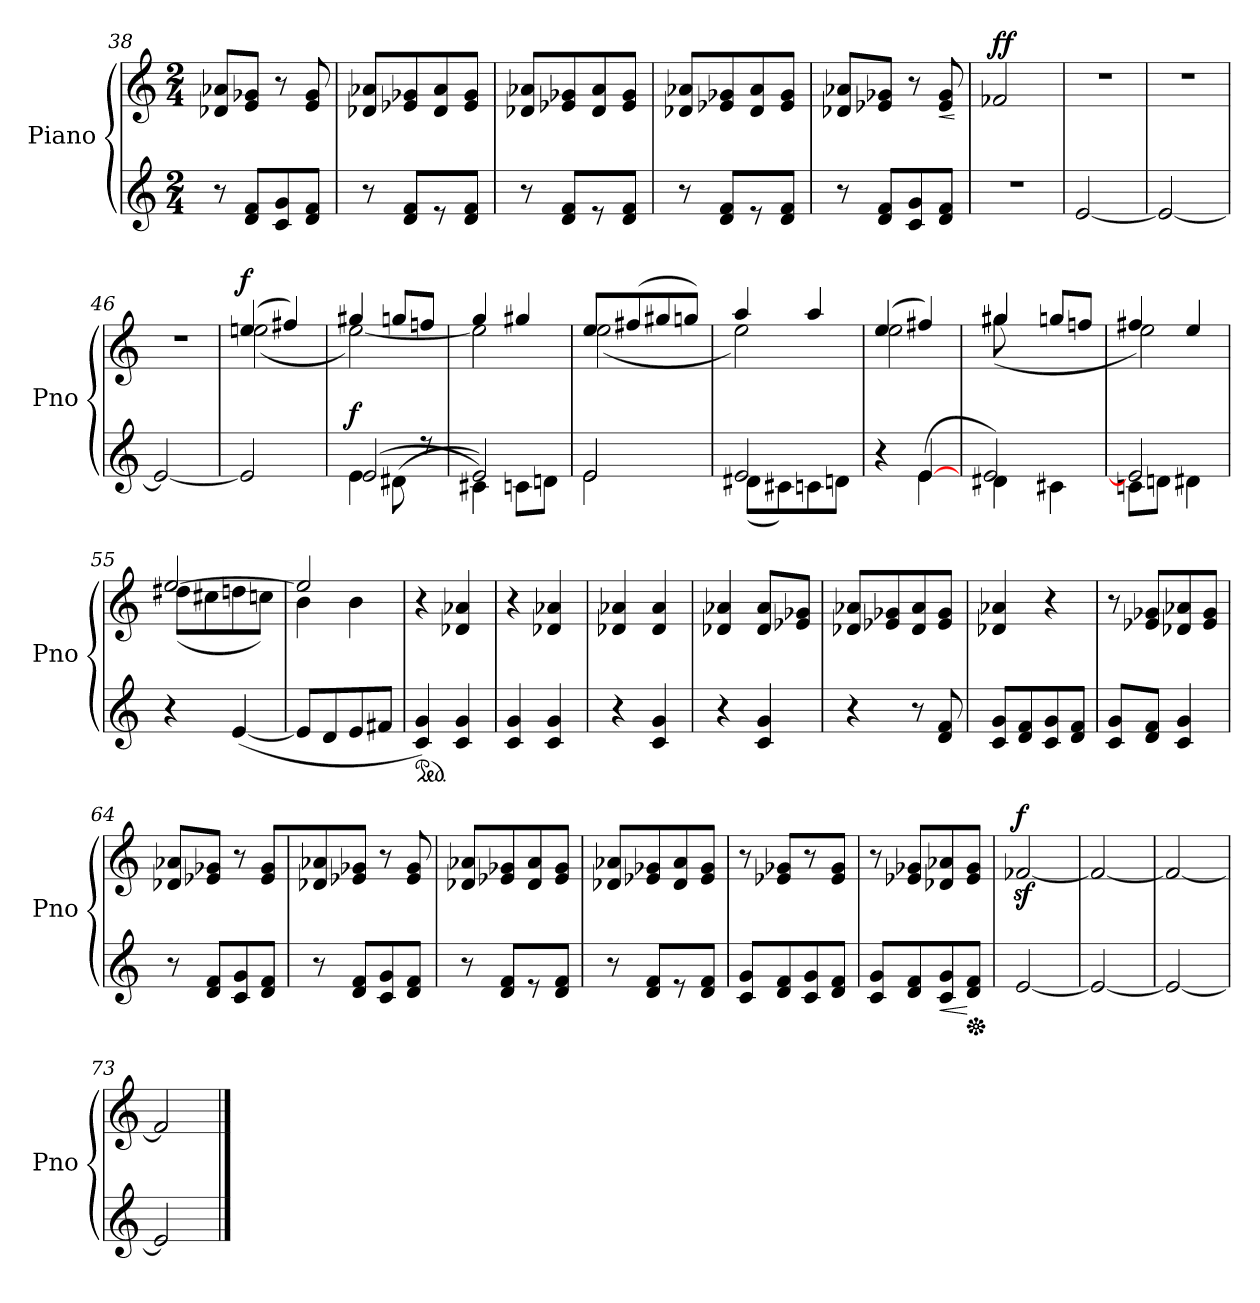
**kern	**dynam	**kern	**dynam
*part2	*part2	*part1	*part1
*staff2	*staff2	*staff1	*staff1
*I"Piano	*	*I"Piano	*
*I'Pno	*	*I'Pno	*
*clefG2	*	*clefG2	*
*M2/4	*	*M2/4	*
=38	=38	=38	=38
8r	.	8d-X/ 8a-X/	.
8d/ 8f/L	.	8e/ 8g-X/J	.
8c/ 8g/	.	8r	.
8d/ 8f/J	.	8e/ 8g-/	.
=39	=39	=39	=39
8r	.	8d-X/ 8a-X/L	.
8d/ 8f/L	.	8e-X/ 8g-X/	.
8r	.	8d-/ 8a-/	.
8d/ 8f/J	.	8e-/ 8g-/J	.
=40	=40	=40	=40
8r	.	8d-X/ 8a-X/L	.
8d/ 8f/L	.	8e-X/ 8g-X/	.
8r	.	8d-/ 8a-/	.
8d/ 8f/J	.	8e-/ 8g-/J	.
=41	=41	=41	=41
8r	.	8d-X/ 8a-X/L	.
8d/ 8f/L	.	8e-X/ 8g-X/	.
8r	.	8d-/ 8a-/	.
8d/ 8f/J	.	8e-/ 8g-/J	.
=42	=42	=42	=42
8r	.	8d-X/ 8a-X/L	.
8d/ 8f/L	.	8e-X/ 8g-X/J	.
8c/ 8g/	.	8r	.
!	!	!	!LO:HP:b
8d/ 8f/J	.	8e-/ 8g-/	<
.	.	.	[
!!LO:LB:g=z
=43	=43	=43	=43
!LO:N:vis=1	!	!	!LO:DY:a
2r	.	2f-X/	ff
=44	=44	=44	=44
!	!	!LO:N:vis=1	!
[2e/	.	2r	.
=45	=45	=45	=45
!	!	!LO:N:vis=1	!
2e/_	.	2r	.
=46	=46	=46	=46
!	!	!LO:N:vis=1	!
2e/_	.	2r	.
=47	=47	=47	=47
*	*	*MM70	*
*	*	*^	*
!	!	!	!	!LO:DY:a
2e/]	.	(4ee/	(2een\	f
.	.	4ff#X/)	.	.
=48	=48	=48	=48	=48
*^	*	*	*	*
!	!	!LO:DY:a	!	!	!
4e\	(2e/	f	4gg#X/	[2ee\)	.
(8d#X\	.	.	8ggn/L	.	.
8r	.	.	8ffn/J	.	.
=49	=49	=49	=49	=49	=49
2e/)	4c#X\)	.	4gg/	2ee\]	.
.	8cn\L	.	4gg#X/	.	.
.	8dn\J	.	.	.	.
=50	=50	=50	=50	=50	=50
2e\	2e/	.	8ee/L	(2ee\	.
.	.	.	(8ff#X/J	.	.
.	.	.	8gg#X/J	.	.
.	.	.	8ggn/J)	.	.
=51	=51	=51	=51	=51	=51
2e/	(8d#X\L	.	4aa/	2ee\)	.
.	8c#X\J)	.	.	.	.
.	8cn\J	.	4aa/	.	.
.	8dn\J	.	.	.	.
!!LO:LB:g=z	!!
=52	=52	=52	=52	=52	=52
4r	4ryy	.	(4ee/	2ee\	.
[4e/	(4e\	.	4ff#X/)	.	.
=53	=53	=53	=53	=53	=53
4d#X\	2e/)	.	4gg#/	(8gg#X\	.
.	.	.	.	4.ryy	.
4c#X\	.	.	8ggn/L	.	.
.	.	.	8ffn/J	.	.
=54	=54	=54	=54	=54	=54
2e/]	8cn\L	.	4ff#X/	2ee\)	.
.	8dn\J	.	.	.	.
.	4d#X\	.	4ee/	.	.
*v	*v	*	*	*	*
=55	=55	=55	=55	=55
4r	.	[2ee/	(8dd#X\L	.
.	.	.	8cc#X\J	.
([4e/	.	.	8ddn\J	.
.	.	.	8ccn\J)	.
=56	=56	=56	=56	=56
8e/L]	.	2ee/]	4b\	.
8d/	.	.	.	.
8e/	.	.	4b\	.
8f#X/J	.	.	.	.
*	*	*v	*v	*
=57	=57	=57	=57
*ped	*	*	*
*	*	*MM76	*
4c/ 4g/)	.	4r	.
4c/ 4g/	.	4d-X/ 4a-X/	.
=58	=58	=58	=58
4c/ 4g/	.	4r	.
4c/ 4g/	.	4d-X/ 4a-X/	.
!!LO:LB:g=z
=59	=59	=59	=59
4r	.	4d-X/ 4a-X/	.
4c/ 4g/	.	4d-/ 4a-/	.
=60	=60	=60	=60
4r	.	4d-X/ 4a-X/	.
4c/ 4g/	.	8d-/ 8a-/L	.
.	.	8e-X/ 8g-X/J	.
=61	=61	=61	=61
4r	.	8d-X/ 8a-X/L	.
.	.	8e-X/ 8g-X/	.
8r	.	8d-/ 8a-/	.
8d/ 8f/	.	8e-/ 8g-/J	.
=62	=62	=62	=62
8c/ 8g/L	.	4d-X/ 4a-X/	.
8d/ 8f/	.	.	.
8c/ 8g/	.	4r	.
8d/ 8f/J	.	.	.
=63	=63	=63	=63
8c/ 8g/L	.	8r	.
8d/ 8f/J	.	8e-X/ 8g-X/L	.
4c/ 4g/	.	8d-X/ 8a-X/	.
.	.	8e-/ 8g-/J	.
=64	=64	=64	=64
8r	.	8d-X/ 8a-X/L	.
8d/ 8f/L	.	8e-X/ 8g-X/J	.
8c/ 8g/	.	8r	.
8d/ 8f/J	.	8e-/ 8g-/L	.
!!LO:LB:g=z
=65	=65	=65	=65
8r	.	8d-X/ 8a-X/	.
8d/ 8f/L	.	8e-X/ 8g-X/J	.
8c/ 8g/	.	8r	.
8d/ 8f/J	.	8e-/ 8g-/	.
=66	=66	=66	=66
8r	.	8d-X/ 8a-X/L	.
8d/ 8f/L	.	8e-X/ 8g-X/	.
8r	.	8d-/ 8a-/	.
8d/ 8f/J	.	8e-/ 8g-/J	.
=67	=67	=67	=67
8r	.	8d-X/ 8a-X/L	.
8d/ 8f/L	.	8e-X/ 8g-X/	.
8r	.	8d-/ 8a-/	.
8d/ 8f/J	.	8e-/ 8g-/J	.
=68	=68	=68	=68
8c/ 8g/L	.	8r	.
8d/ 8f/	.	8e-X/ 8g-X/L	.
8c/ 8g/	.	8r	.
8d/ 8f/J	.	8e-/ 8g-/J	.
=69	=69	=69	=69
8c/ 8g/L	.	8r	.
8d/ 8f/	.	8e-X/ 8g-X/L	.
!	!LO:HP:b	!	!
8c/ 8g/	<	8d-X/ 8a-X/	.
*Xped	*	*	*
8d/ 8f/J	[	8e-/ 8g-/J	.
=70	=70	=70	=70
!	!	!	!LO:DY:a
[2e/	.	[2f-Xz>/	f
=71	=71	=71	=71
2e/_	.	2f-/_	.
=72	=72	=72	=72
2e/_	.	2f-/_	.
=73	=73	=73	=73
2e/]	.	2f-/]	.
==	==	==	==
*-	*-	*-	*-
